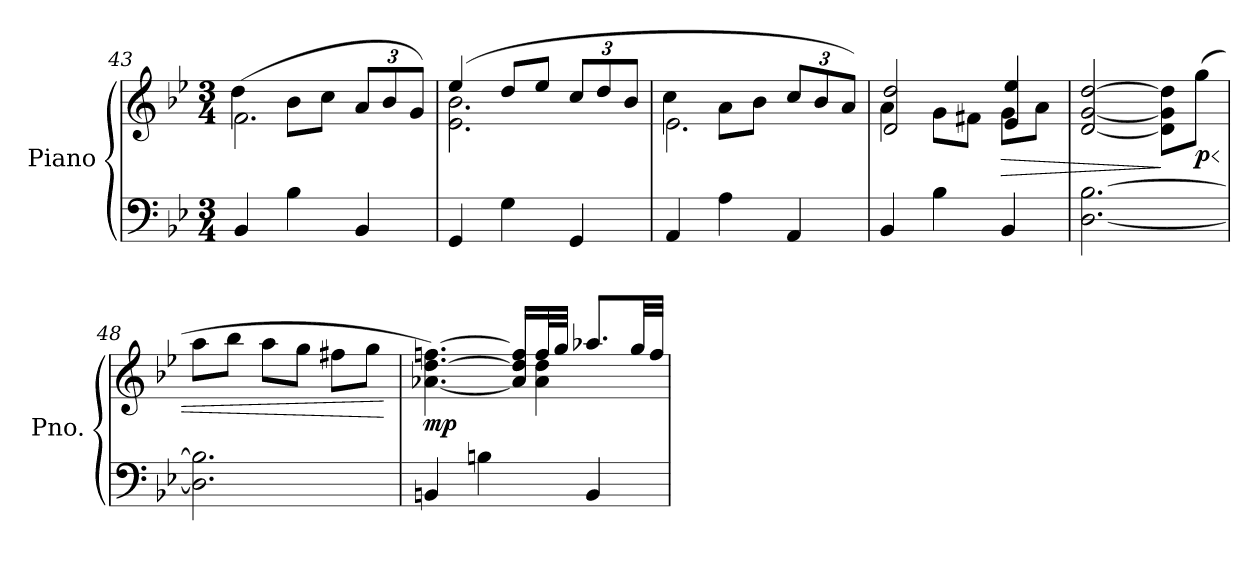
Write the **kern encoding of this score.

**kern	**kern	**dynam
*part1	*part1	*part1
*staff2	*staff1	*staff1/2
*I"Piano	*	*
*I'Pno.	*	*
*clefF4	*clefG2	*
*k[b-e-]	*k[b-e-]	*
*M3/4	*M3/4	*
=43	=43	=43
*	*^	*
4BB-/	(<2.f\	4dd\	.
4B-\	.	8b-\L	.
.	.	8cc\J	.
*	*	*Xbrackettup	*
4BB-/	.	12a/L	.
.	.	12b-/	.
.	.	12g/J)	.
=44	=44	=44	=44
4GG/	(<4ee-/	2.e-\ 2.b-\	.
4G\	8dd/L	.	.
.	8ee-/J	.	.
4GG/	12cc/L	.	.
.	12dd/	.	.
.	12b-/J	.	.
=45	=45	=45	=45
4AA/	(<2.e-\	4cc\)	.
4A\	.	8a\L	.
.	.	8b-\J	.
4AA/	.	12cc/L	.
.	.	12b-/	.
.	.	12a/J)	.
=46	=46	=46	=46
4BB-/	4a\	2d/ 2dd/	.
4B-\	8g\L	.	.
.	8f#X\J	.	.
!	!	!	!LO:HP:b
4BB-/	8g\L	4e-/ 4ee-/	>
.	8a\J	.	.
*	*v	*v	*
=47	=47	=47
[2.D\ [2.B-\	[2d/ [2g/ [2dd/	.
.	8d\] 8g\] 8dd\]L	]
!	!	!LO:HP:b
!	!	!LO:DY:n=1:b
.	(>8gg\J	< p
=48	=48	=48
2.D\] 2.B-\]	8aa\L	.
.	8bb-\J	.
.	8aa\L	.
.	8gg\J	.
.	8ff#X\L	.
.	8gg\J	.
.	.	[
=49	=49	=49
*	*^	*
!	!	!	!LO:DY:b
4BBn/	[4.a-X\ [4.dd\ [4.ffn\)	4..ryy	mp
4Bn\	.	.	.
.	16a-/] 16dd/] 16ff/]LL	.	.
.	32ff/L	4a-\ 4dd\	.
.	32gg/JJJ	.	.
4BB/	8.aa-X/L	.	.
.	32gg/LL	16ryy	.
.	32ff/JJJ	.	.
*	*v	*v	*
=	=	=
*-	*-	*-
